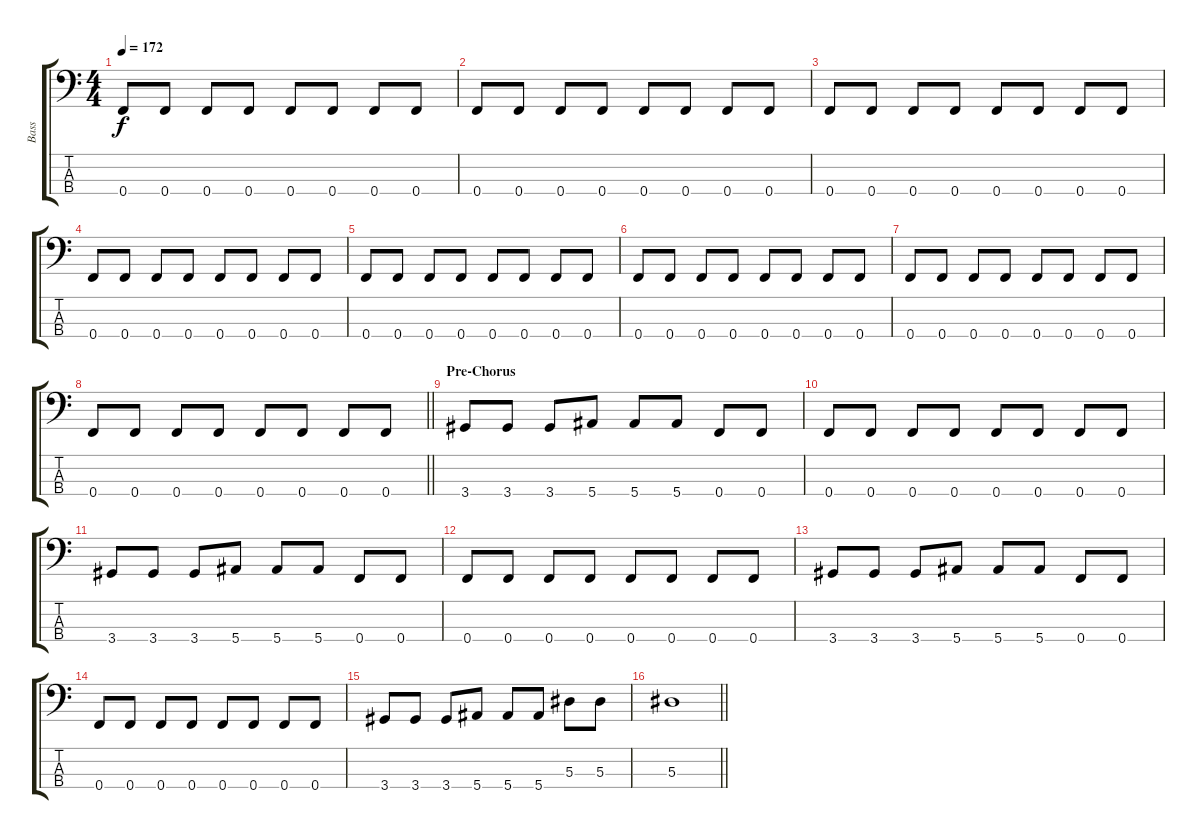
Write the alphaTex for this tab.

\track ("Bass" "Bass") {instrument electricbassfinger}
\staff {score tabs}
\tuning (Ab2 Eb2 Bb1 F1) {hide}
\ts (4 4)
\tempo 172
\clef f4
\ks c
0.4.8{dy f} 0.4.8 0.4.8 0.4.8 0.4.8 0.4.8 0.4.8 0.4.8 |
0.4.8 0.4.8 0.4.8 0.4.8 0.4.8 0.4.8 0.4.8 0.4.8 |
0.4.8 0.4.8 0.4.8 0.4.8 0.4.8 0.4.8 0.4.8 0.4.8 |
0.4.8 0.4.8 0.4.8 0.4.8 0.4.8 0.4.8 0.4.8 0.4.8 |
0.4.8 0.4.8 0.4.8 0.4.8 0.4.8 0.4.8 0.4.8 0.4.8 |
0.4.8 0.4.8 0.4.8 0.4.8 0.4.8 0.4.8 0.4.8 0.4.8 |
0.4.8 0.4.8 0.4.8 0.4.8 0.4.8 0.4.8 0.4.8 0.4.8 |
\barLineRight lightlight
0.4.8 0.4.8 0.4.8 0.4.8 0.4.8 0.4.8 0.4.8 0.4.8 |
\section ("" "Pre-Chorus")
3.4.8 3.4.8 3.4.8 5.4.8 5.4.8 5.4.8 0.4.8 0.4.8 |
0.4.8 0.4.8 0.4.8 0.4.8 0.4.8 0.4.8 0.4.8 0.4.8 |
3.4.8 3.4.8 3.4.8 5.4.8 5.4.8 5.4.8 0.4.8 0.4.8 |
0.4.8 0.4.8 0.4.8 0.4.8 0.4.8 0.4.8 0.4.8 0.4.8 |
3.4.8 3.4.8 3.4.8 5.4.8 5.4.8 5.4.8 0.4.8 0.4.8 |
0.4.8 0.4.8 0.4.8 0.4.8 0.4.8 0.4.8 0.4.8 0.4.8 |
3.4.8 3.4.8 3.4.8 5.4.8 5.4.8 5.4.8 5.3.8 5.3.8 |
\barLineRight lightlight
5.3.1
